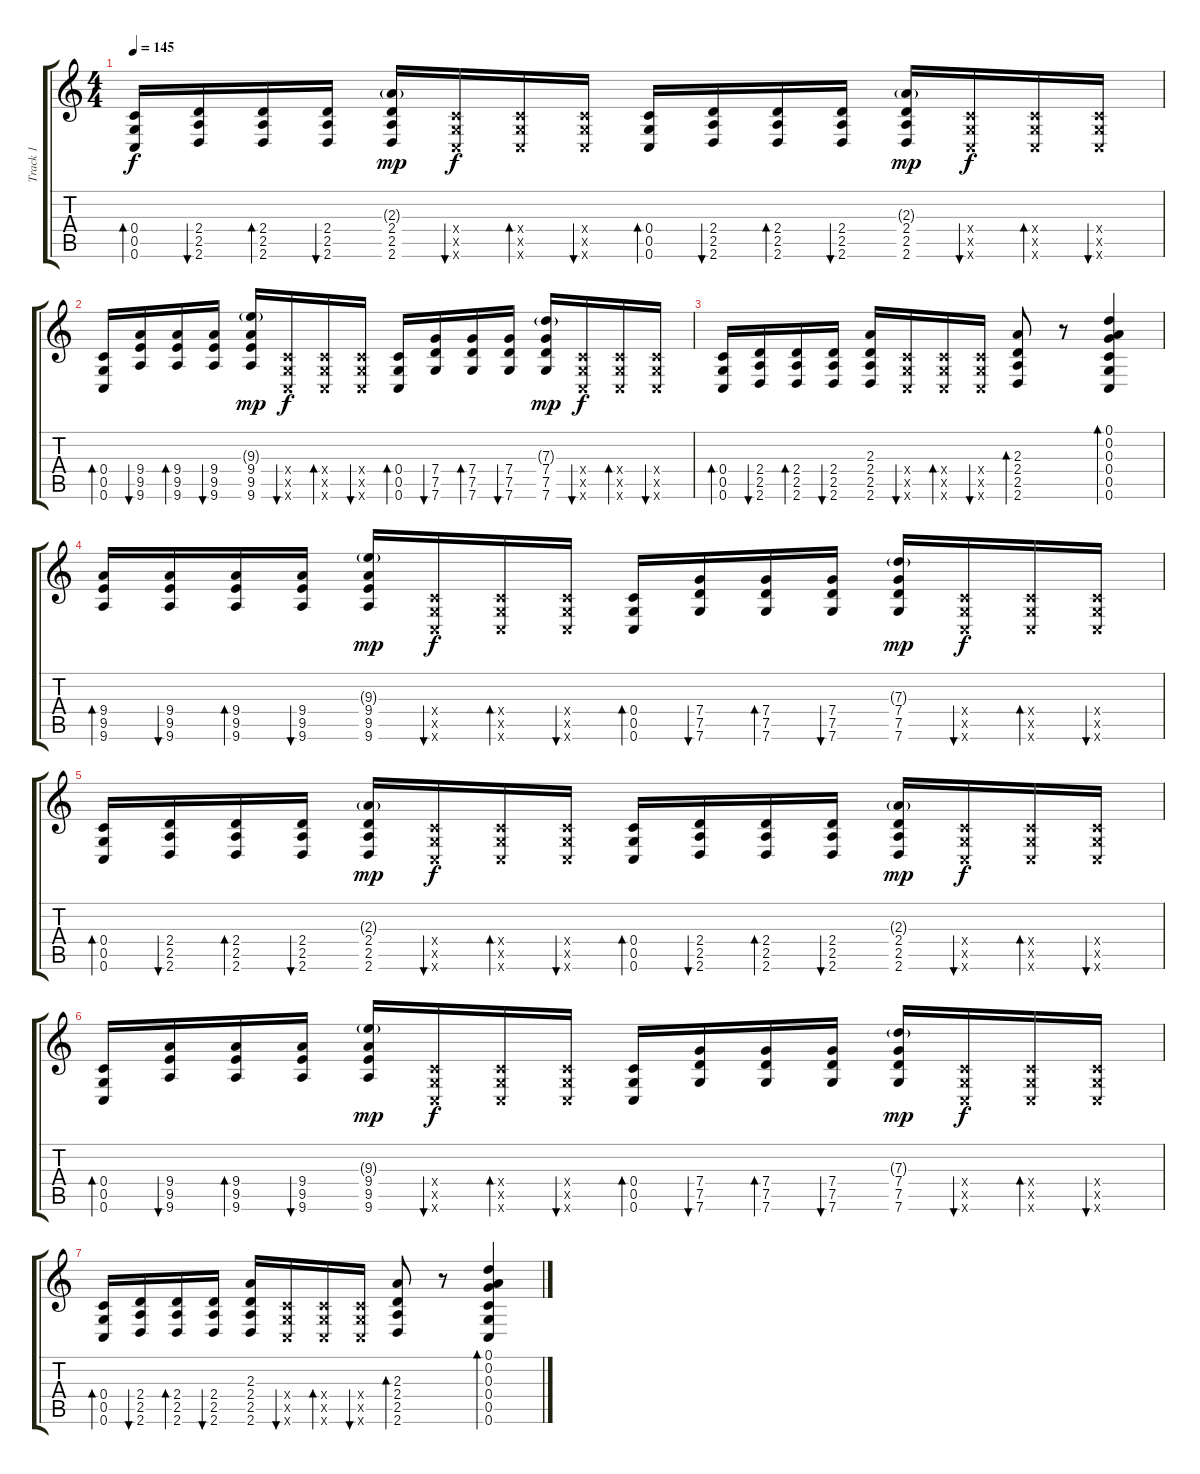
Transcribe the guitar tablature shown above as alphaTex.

\track ("Track 1" "Track 1") {instrument electricguitarmuted}
\staff {score tabs}
\tuning (D4 A3 G3 C3 G2 C2) {hide}
\ts (4 4)
\tempo 145
\clef g2
\ks c
(0.4 0.5 0.6).16{bd 480 dy f} (2.4 2.5 2.6).16{bu 480} (2.4 2.5 2.6).16{bd 480} (2.4 2.5 2.6).16{bu 480} (2.3{g} 2.4 2.5 2.6).16{dy mp} (0.4{x} 0.5{x} 0.6{x}).16{bu 480 dy f} (0.4{x} 0.5{x} 0.6{x}).16{bd 480} (0.4{x} 0.5{x} 0.6{x}).16{bu 480} (0.4 0.5 0.6).16{bd 480} (2.4 2.5 2.6).16{bu 480} (2.4 2.5 2.6).16{bd 480} (2.4 2.5 2.6).16{bu 480} (2.3{g} 2.4 2.5 2.6).16{dy mp} (0.4{x} 0.5{x} 0.6{x}).16{bu 480 dy f} (0.4{x} 0.5{x} 0.6{x}).16{bd 480} (0.4{x} 0.5{x} 0.6{x}).16{bu 480} |
(0.4 0.5 0.6).16{bd 480} (9.4 9.5 9.6).16{bu 480} (9.4 9.5 9.6).16{bd 480} (9.4 9.5 9.6).16{bu 480} (9.3{g} 9.4 9.5 9.6).16{dy mp} (0.4{x} 0.5{x} 0.6{x}).16{bu 480 dy f} (0.4{x} 0.5{x} 0.6{x}).16{bd 480} (0.4{x} 0.5{x} 0.6{x}).16{bu 480} (0.4 0.5 0.6).16{bd 480} (7.4 7.5 7.6).16{bu 480} (7.4 7.5 7.6).16{bd 480} (7.4 7.5 7.6).16{bu 480} (7.3{g} 7.4 7.5 7.6).16{dy mp} (0.4{x} 0.5{x} 0.6{x}).16{bu 480 dy f} (0.4{x} 0.5{x} 0.6{x}).16{bd 480} (0.4{x} 0.5{x} 0.6{x}).16{bu 480} |
(0.4 0.5 0.6).16{bd 480} (2.4 2.5 2.6).16{bu 480} (2.4 2.5 2.6).16{bd 480} (2.4 2.5 2.6).16{bu 480} (2.3 2.4 2.5 2.6).16 (0.4{x} 0.5{x} 0.6{x}).16{bu 480} (0.4{x} 0.5{x} 0.6{x}).16{bd 480} (0.4{x} 0.5{x} 0.6{x}).16{bu 480} (2.3 2.4 2.5 2.6).8{bd 480} r.8 (0.1 0.2 0.3 0.4 0.5 0.6).4{bd 240} |
(9.4 9.5 9.6).16{bd 480} (9.4 9.5 9.6).16{bu 480} (9.4 9.5 9.6).16{bd 480} (9.4 9.5 9.6).16{bu 480} (9.3{g} 9.4 9.5 9.6).16{dy mp} (0.4{x} 0.5{x} 0.6{x}).16{bu 480 dy f} (0.4{x} 0.5{x} 0.6{x}).16{bd 480} (0.4{x} 0.5{x} 0.6{x}).16{bu 480} (0.4 0.5 0.6).16{bd 480} (7.4 7.5 7.6).16{bu 480} (7.4 7.5 7.6).16{bd 480} (7.4 7.5 7.6).16{bu 480} (7.3{g} 7.4 7.5 7.6).16{dy mp} (0.4{x} 0.5{x} 0.6{x}).16{bu 480 dy f} (0.4{x} 0.5{x} 0.6{x}).16{bd 480} (0.4{x} 0.5{x} 0.6{x}).16{bu 480} |
(0.4 0.5 0.6).16{bd 480} (2.4 2.5 2.6).16{bu 480} (2.4 2.5 2.6).16{bd 480} (2.4 2.5 2.6).16{bu 480} (2.3{g} 2.4 2.5 2.6).16{dy mp} (0.4{x} 0.5{x} 0.6{x}).16{bu 480 dy f} (0.4{x} 0.5{x} 0.6{x}).16{bd 480} (0.4{x} 0.5{x} 0.6{x}).16{bu 480} (0.4 0.5 0.6).16{bd 480} (2.4 2.5 2.6).16{bu 480} (2.4 2.5 2.6).16{bd 480} (2.4 2.5 2.6).16{bu 480} (2.3{g} 2.4 2.5 2.6).16{dy mp} (0.4{x} 0.5{x} 0.6{x}).16{bu 480 dy f} (0.4{x} 0.5{x} 0.6{x}).16{bd 480} (0.4{x} 0.5{x} 0.6{x}).16{bu 480} |
(0.4 0.5 0.6).16{bd 480} (9.4 9.5 9.6).16{bu 480} (9.4 9.5 9.6).16{bd 480} (9.4 9.5 9.6).16{bu 480} (9.3{g} 9.4 9.5 9.6).16{dy mp} (0.4{x} 0.5{x} 0.6{x}).16{bu 480 dy f} (0.4{x} 0.5{x} 0.6{x}).16{bd 480} (0.4{x} 0.5{x} 0.6{x}).16{bu 480} (0.4 0.5 0.6).16{bd 480} (7.4 7.5 7.6).16{bu 480} (7.4 7.5 7.6).16{bd 480} (7.4 7.5 7.6).16{bu 480} (7.3{g} 7.4 7.5 7.6).16{dy mp} (0.4{x} 0.5{x} 0.6{x}).16{bu 480 dy f} (0.4{x} 0.5{x} 0.6{x}).16{bd 480} (0.4{x} 0.5{x} 0.6{x}).16{bu 480} |
(0.4 0.5 0.6).16{bd 480} (2.4 2.5 2.6).16{bu 480} (2.4 2.5 2.6).16{bd 480} (2.4 2.5 2.6).16{bu 480} (2.3 2.4 2.5 2.6).16 (0.4{x} 0.5{x} 0.6{x}).16{bu 480} (0.4{x} 0.5{x} 0.6{x}).16{bd 480} (0.4{x} 0.5{x} 0.6{x}).16{bu 480} (2.3 2.4 2.5 2.6).8{bd 480} r.8 (0.1 0.2 0.3 0.4 0.5 0.6).4{bd 240}
